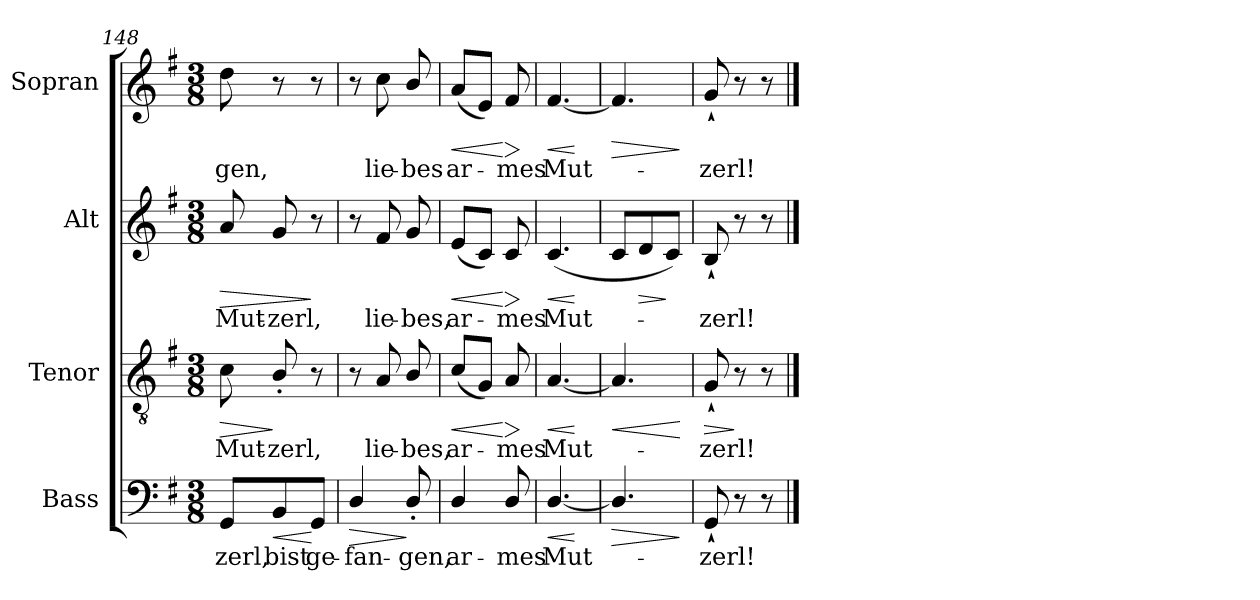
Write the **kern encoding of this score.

**kern	**text	**dynam	**kern	**text	**dynam	**kern	**text	**dynam	**kern	**text	**dynam
*part4	*part4	*part4	*part3	*part3	*part3	*part2	*part2	*part2	*part1	*part1	*part1
*staff4	*staff4	*staff4	*staff3	*staff3	*staff3	*staff2	*staff2	*staff2	*staff1	*staff1	*staff1
*I"Bass	*	*	*I"Tenor	*	*	*I"Alt	*	*	*I"Sopran	*	*
*I'B.	*	*	*I'T.	*	*	*I'A.	*	*	*I'S.	*	*
*clefF4	*	*	*clefGv2	*	*	*clefG2	*	*	*clefG2	*	*
*	*	*	*ITrd7c12	*	*	*	*	*	*	*	*
*k[f#]	*	*	*k[f#]	*	*	*k[f#]	*	*	*k[f#]	*	*
*G:	*	*	*G:	*	*	*G:	*	*	*G:	*	*
*M3/8	*	*	*M3/8	*	*	*M3/8	*	*	*M3/8	*	*
=148	=148	=148	=148	=148	=148	=148	=148	=148	=148	=148	=148
!	!LO:LY:b:color=#000000	!	!	!	!	!	!	!	!	!	!
!	!	!	!	!LO:LY:b:color=#000000	!LO:HP:b	!	!	!	!	!	!
!	!	!	!	!	!	!	!LO:LY:b:color=#000000	!LO:HP:b	!	!	!
!	!	!	!	!	!	!	!	!	!	!LO:LY:b:color=#000000	!
8GGi/L	-zerl,	.	8Ci\	Mut-	>	8ai/	Mut-	>	8ddi\	-gen,	.
!	!LO:LY:b:color=#000000	!LO:HP:b	!	!	!	!	!	!	!	!	!
!	!	!	!	!LO:LY:b:color=#000000	!	!	!	!	!	!	!
!	!	!	!	!	!	!	!LO:LY:b:color=#000000	!	!	!	!
8BBi/	bist	<	8BB'i/	-zerl,	]	8gi/	-zerl,	.	8r	.	.
!	!LO:LY:b:color=#000000	!	!	!	!	!	!	!	!	!	!
8GGi/J	ge-	[	8r	.	.	8r	.	]	8r	.	.
=149	=149	=149	=149	=149	=149	=149	=149	=149	=149	=149	=149
!	!LO:LY:b:color=#000000	!LO:HP:b	!	!	!	!	!	!	!	!	!
4Di/	-fan-	>	8r	.	.	8r	.	.	8r	.	.
!	!	!	!	!LO:LY:b:color=#000000	!	!	!	!	!	!	!
!	!	!	!	!	!	!	!LO:LY:b:color=#000000	!	!	!	!
!	!	!	!	!	!	!	!	!	!	!LO:LY:b:color=#000000	!
.	.	.	8AAi/	lie-	.	8f#i/	lie-	.	8cci\	lie-	.
!	!LO:LY:b:color=#000000	!	!	!	!	!	!	!	!	!	!
!	!	!	!	!LO:LY:b:color=#000000	!	!	!	!	!	!	!
!	!	!	!	!	!	!	!LO:LY:b:color=#000000	!	!	!	!
!	!	!	!	!	!	!	!	!	!	!LO:LY:b:color=#000000	!
8D'i/	-gen,	]	8BBi/	-bes,	.	8gi/	-bes,	.	8bi/	-bes	.
=150	=150	=150	=150	=150	=150	=150	=150	=150	=150	=150	=150
!	!LO:LY:b:color=#000000	!	!	!	!	!	!	!	!	!	!
!	!	!	!	!LO:LY:b:color=#000000	!LO:HP:b	!	!	!	!	!	!
!	!	!	!	!	!	!	!LO:LY:b:color=#000000	!LO:HP:b	!	!	!
!	!	!	!	!	!	!	!	!	!	!LO:LY:b:color=#000000	!LO:HP:b
4Di/	ar-	.	(8Ci/L	ar-	<	(8ei/L	ar-	<	(8ai/L	ar-	<
.	.	.	8GGi/J)	.	.	8ci/J)	.	.	8ei/J)	.	.
!	!LO:LY:b:color=#000000	!	!	!	!	!	!	!	!	!	!
!	!	!	!	!LO:LY:b:color=#000000	!LO:HP:n=1:b	!	!	!	!	!	!
!	!	!	!	!	!	!	!LO:LY:b:color=#000000	!LO:HP:n=1:b	!	!	!
!	!	!	!	!	!	!	!	!	!	!LO:LY:b:color=#000000	!LO:HP:n=1:b
8Di/	-mes	.	8AAi/	-mes	[ >	8ci/	-mes	[ >	8f#i/	-mes	[ >
.	.	.	.	.	]	.	.	]	.	.	]
=151	=151	=151	=151	=151	=151	=151	=151	=151	=151	=151	=151
!	!LO:LY:b:color=#000000	!LO:HP:b	!	!	!	!	!	!	!	!	!
!	!	!	!	!LO:LY:b:color=#000000	!LO:HP:b	!	!	!	!	!	!
!	!	!	!	!	!	!	!LO:LY:b:color=#000000	!LO:HP:b	!	!	!
!	!	!	!	!	!	!	!	!	!	!LO:LY:b:color=#000000	!LO:HP:b
[4.Di/	Mut-	<	[4.AAi/	Mut-	<	(4.ci/	Mut-	<	[4.f#i/	Mut-	<
.	.	[	.	.	[	.	.	[	.	.	[
=152	=152	=152	=152	=152	=152	=152	=152	=152	=152	=152	=152
!	!	!LO:HP:b	!	!	!LO:HP:b	!	!	!	!	!	!LO:HP:b
4.Di/]	.	>	4.AAi/]	.	<	8ci/L	.	.	4.f#i/]	.	>
!	!	!	!	!	!	!	!	!LO:HP:b	!	!	!
.	.	.	.	.	.	8di/	.	>	.	.	.
.	.	.	.	.	.	8ci/J)	.	]	.	.	.
.	.	]	.	.	[	.	.	.	.	.	]
=153	=153	=153	=153	=153	=153	=153	=153	=153	=153	=153	=153
!	!LO:LY:b:color=#000000	!	!	!	!	!	!	!	!	!	!
!	!	!	!	!LO:LY:b:color=#000000	!LO:HP:b	!	!	!	!	!	!
!	!	!	!	!	!	!	!LO:LY:b:color=#000000	!	!	!	!
!	!	!	!	!	!	!	!	!	!	!LO:LY:b:color=#000000	!
8GG`i/	-zerl!	.	8GG`i/	-zerl!	>	8B`i/	-zerl!	.	8g`i/	-zerl!	.
8r	.	.	8r	.	]	8r	.	.	8r	.	.
8r	.	.	8r	.	.	8r	.	.	8r	.	.
==	==	==	==	==	==	==	==	==	==	==	==
*-	*-	*-	*-	*-	*-	*-	*-	*-	*-	*-	*-
